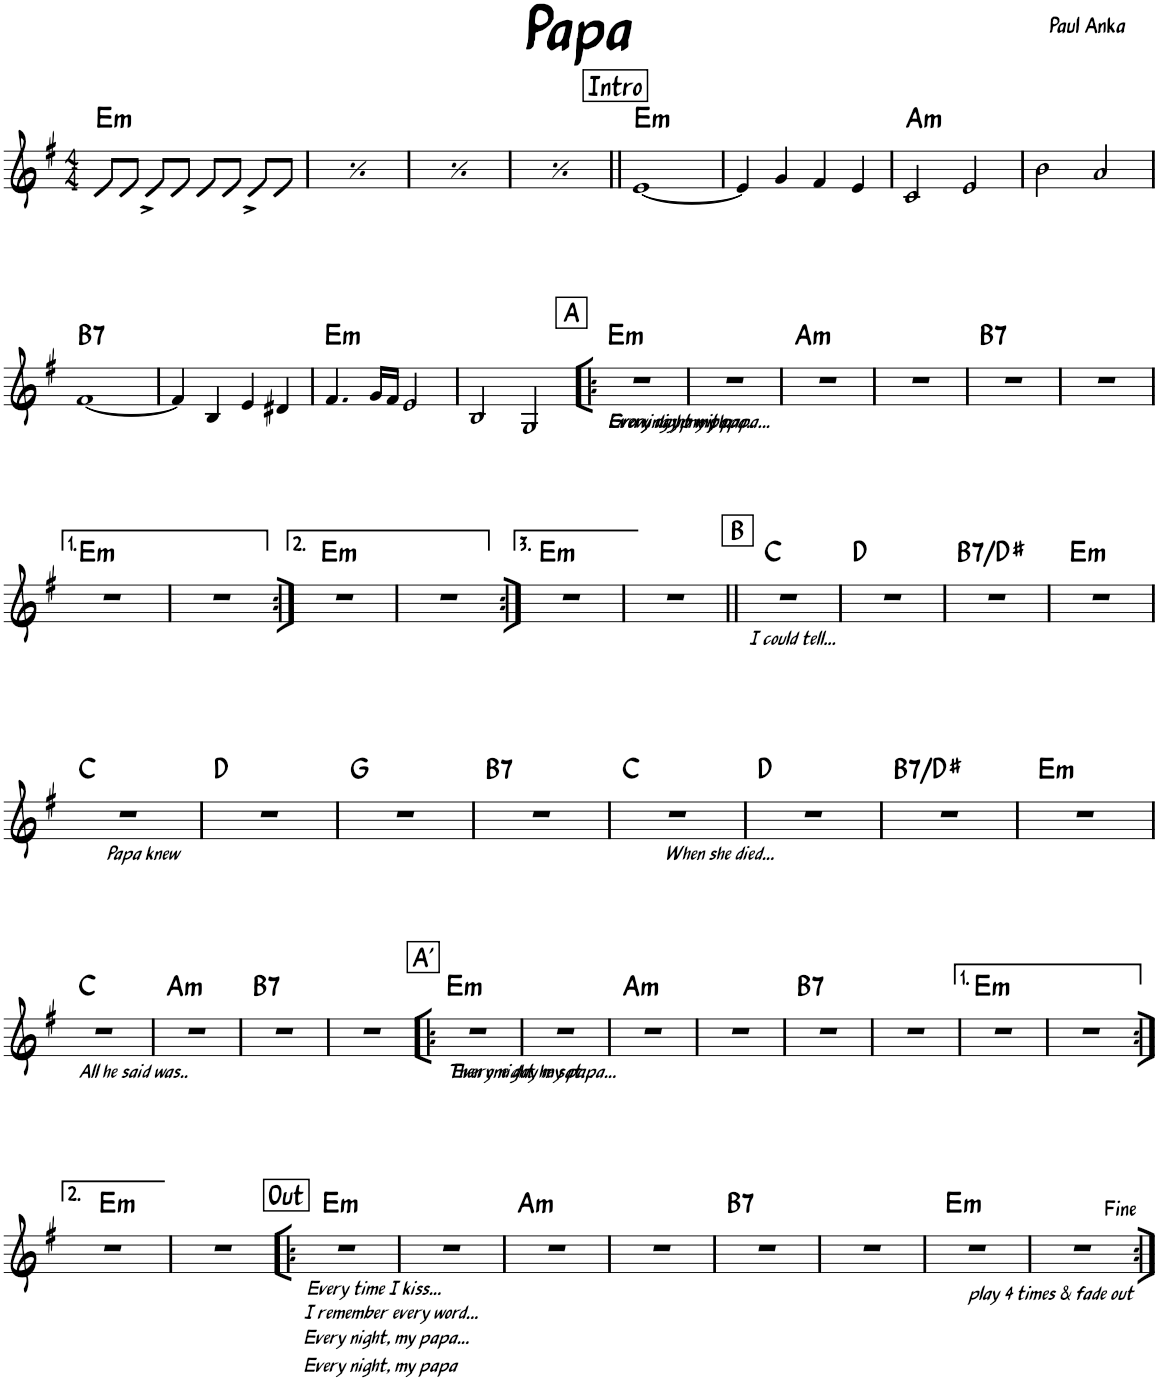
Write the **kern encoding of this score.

**kern	**harte
*part1	*part1
*staff1	*
*I"Piano	*
*I'Pno.	*
*clefG2	*
*k[f#]	*
*M4/4	*
=1	=1
!	!LO:H:kt=m
8e/L	E:min
8e/J	.
8e^/L	.
8e/J	.
8e/L	.
8e/J	.
8e^/L	.
8e/J	.
=2	=2
!	!LO:H:kt=m
8e/L	E:min
8e/J	.
8e^/L	.
8e/J	.
8e/L	.
8e/J	.
8e^/L	.
8e/J	.
=3	=3
!	!LO:H:kt=m
8e/L	E:min
8e/J	.
8e^/L	.
8e/J	.
8e/L	.
8e/J	.
8e^/L	.
8e/J	.
=4	=4
!	!LO:H:kt=m
8e/L	E:min
8e/J	.
8e^/L	.
8e/J	.
8e/L	.
8e/J	.
8e^/L	.
8e/J	.
!!LO:REH:place=s1:a:B:rj:fs=14:t=Intro
=5||	=5||
!	!LO:H:kt=m
[1e	E:min
=6	=6
4e/]	.
4g/	.
4f#/	.
4e/	.
=7	=7
!	!LO:H:kt=m
2c/	A:min
2e/	.
=8	=8
2b\	.
2a/	.
!!LO:LB:g=z
=9	=9
!	!LO:H:kt=7
[1f#	B:7
=10	=10
4f#/]	.
4B/	.
4e/	.
4d#X/	.
=11	=11
!	!LO:H:kt=m
4.f#/	E:min
16g/LL	.
16f#/JJ	.
2e/	.
=12	=12
2B/	.
2G/	.
!!LO:REH:place=s1:a:B:rj:fs=14:t=A
=13!|:	=13!|:
!LO:TX:b:i:t=Every day my papa..	!
!LO:TX:b:i:t=Every night my papa...	!
!LO:TX:b:i:t=Growing up with..	!LO:H:kt=m
1r	E:min
=14	=14
1r	.
=15	=15
!	!LO:H:kt=m
1r	A:min
=16	=16
1r	.
=17	=17
!	!LO:H:kt=7
1r	B:7
=18	=18
1r	.
!!LO:LB:g=z
=19	=19
!	!LO:H:kt=m
1r	E:min
=20	=20
1r	.
=21:|!	=21:|!
!	!LO:H:kt=m
1r	E:min
=22	=22
1r	.
=23:|!	=23:|!
!	!LO:H:kt=m
1r	E:min
=24	=24
1r	.
!!LO:REH:place=s1:a:B:rj:fs=14:t=B
=25||	=25||
!LO:TX:b:i:t=I could tell...	!
1r	C:maj
=26	=26
1r	D:maj
=27	=27
!	!LO:H:kt=7
1r	B:7/3
=28	=28
!	!LO:H:kt=m
1r	E:min
!!LO:LB:g=z
=29	=29
!LO:TX:b:i:t=Papa knew	!
1r	C:maj
=30	=30
1r	D:maj
=31	=31
1r	G:maj
=32	=32
!	!LO:H:kt=7
1r	B:7
=33	=33
!LO:TX:b:i:t=When she died...	!
1r	C:maj
=34	=34
1r	D:maj
=35	=35
!	!LO:H:kt=7
1r	B:7/3
=36	=36
!	!LO:H:kt=m
1r	E:min
!!LO:LB:g=z
=37	=37
!LO:TX:b:i:t=All he said was..	!
1r	C:maj
=38	=38
!	!LO:H:kt=m
1r	A:min
=39	=39
!	!LO:H:kt=7
1r	B:7
=40	=40
1r	.
!!LO:REH:place=s1:a:B:rj:fs=14:t=A'
=41!|:	=41!|:
!LO:TX:b:i:t=Every night he sat...	!
!LO:TX:b:i:t=Then one day my papa...	!LO:H:kt=m
1r	E:min
=42	=42
1r	.
=43	=43
!	!LO:H:kt=m
1r	A:min
=44	=44
1r	.
=45	=45
!	!LO:H:kt=7
1r	B:7
=46	=46
1r	.
=47	=47
!	!LO:H:kt=m
1r	E:min
=48	=48
1r	.
!!LO:LB:g=z
=49:|!	=49:|!
!	!LO:H:kt=m
1r	E:min
=50	=50
1r	.
!!LO:REH:place=s1:a:B:rj:fs=14:t=Out
=51!|:	=51!|:
!LO:TX:b:i:t=Every time I kiss...	!
!LO:TX:b:i:t=I remember every word...	!
!LO:TX:b:i:t=Every night, my papa...	!
!LO:TX:b:i:t=Every night, my papa	!LO:H:kt=m
1r	E:min
=52	=52
1r	.
=53	=53
!	!LO:H:kt=m
1r	A:min
=54	=54
1r	.
=55	=55
!	!LO:H:kt=7
1r	B:7
=56	=56
1r	.
=57	=57
!	!LO:H:kt=m
1r	E:min
=58	=58
!LO:TX:b:i:t=play 4 times & fade out	!
1r	.
=:|!	=:|!
*-	*-
